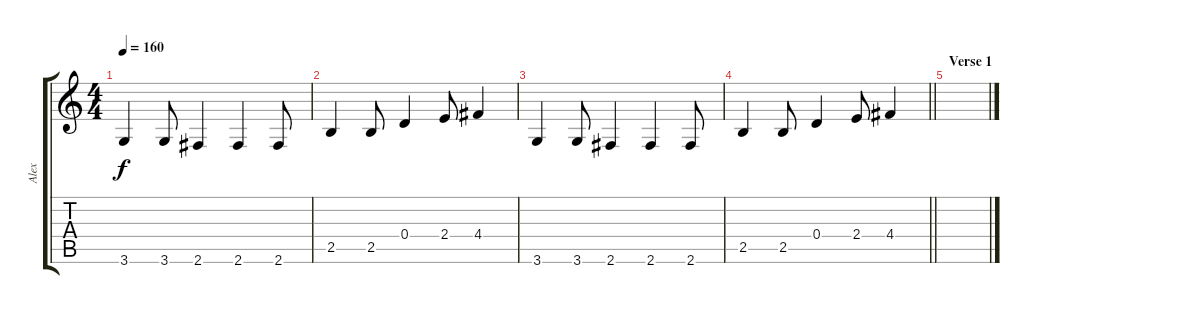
\track ("Alex" "Alex") {instrument electricguitarclean}
\staff {score tabs}
\tuning (E4 B3 G3 D3 A2 E2) {hide}
\ts (4 4)
\tempo 160
\clef g2
\ks c
3.6.4{dy f} 3.6.8 2.6.4 2.6.4 2.6.8 |
2.5.4 2.5.8 0.4.4 2.4.8 4.4.4 |
3.6.4 3.6.8 2.6.4 2.6.4 2.6.8 |
\barLineRight lightlight
2.5.4 2.5.8 0.4.4 2.4.8 4.4.4 |
\section ("" "Verse 1")
